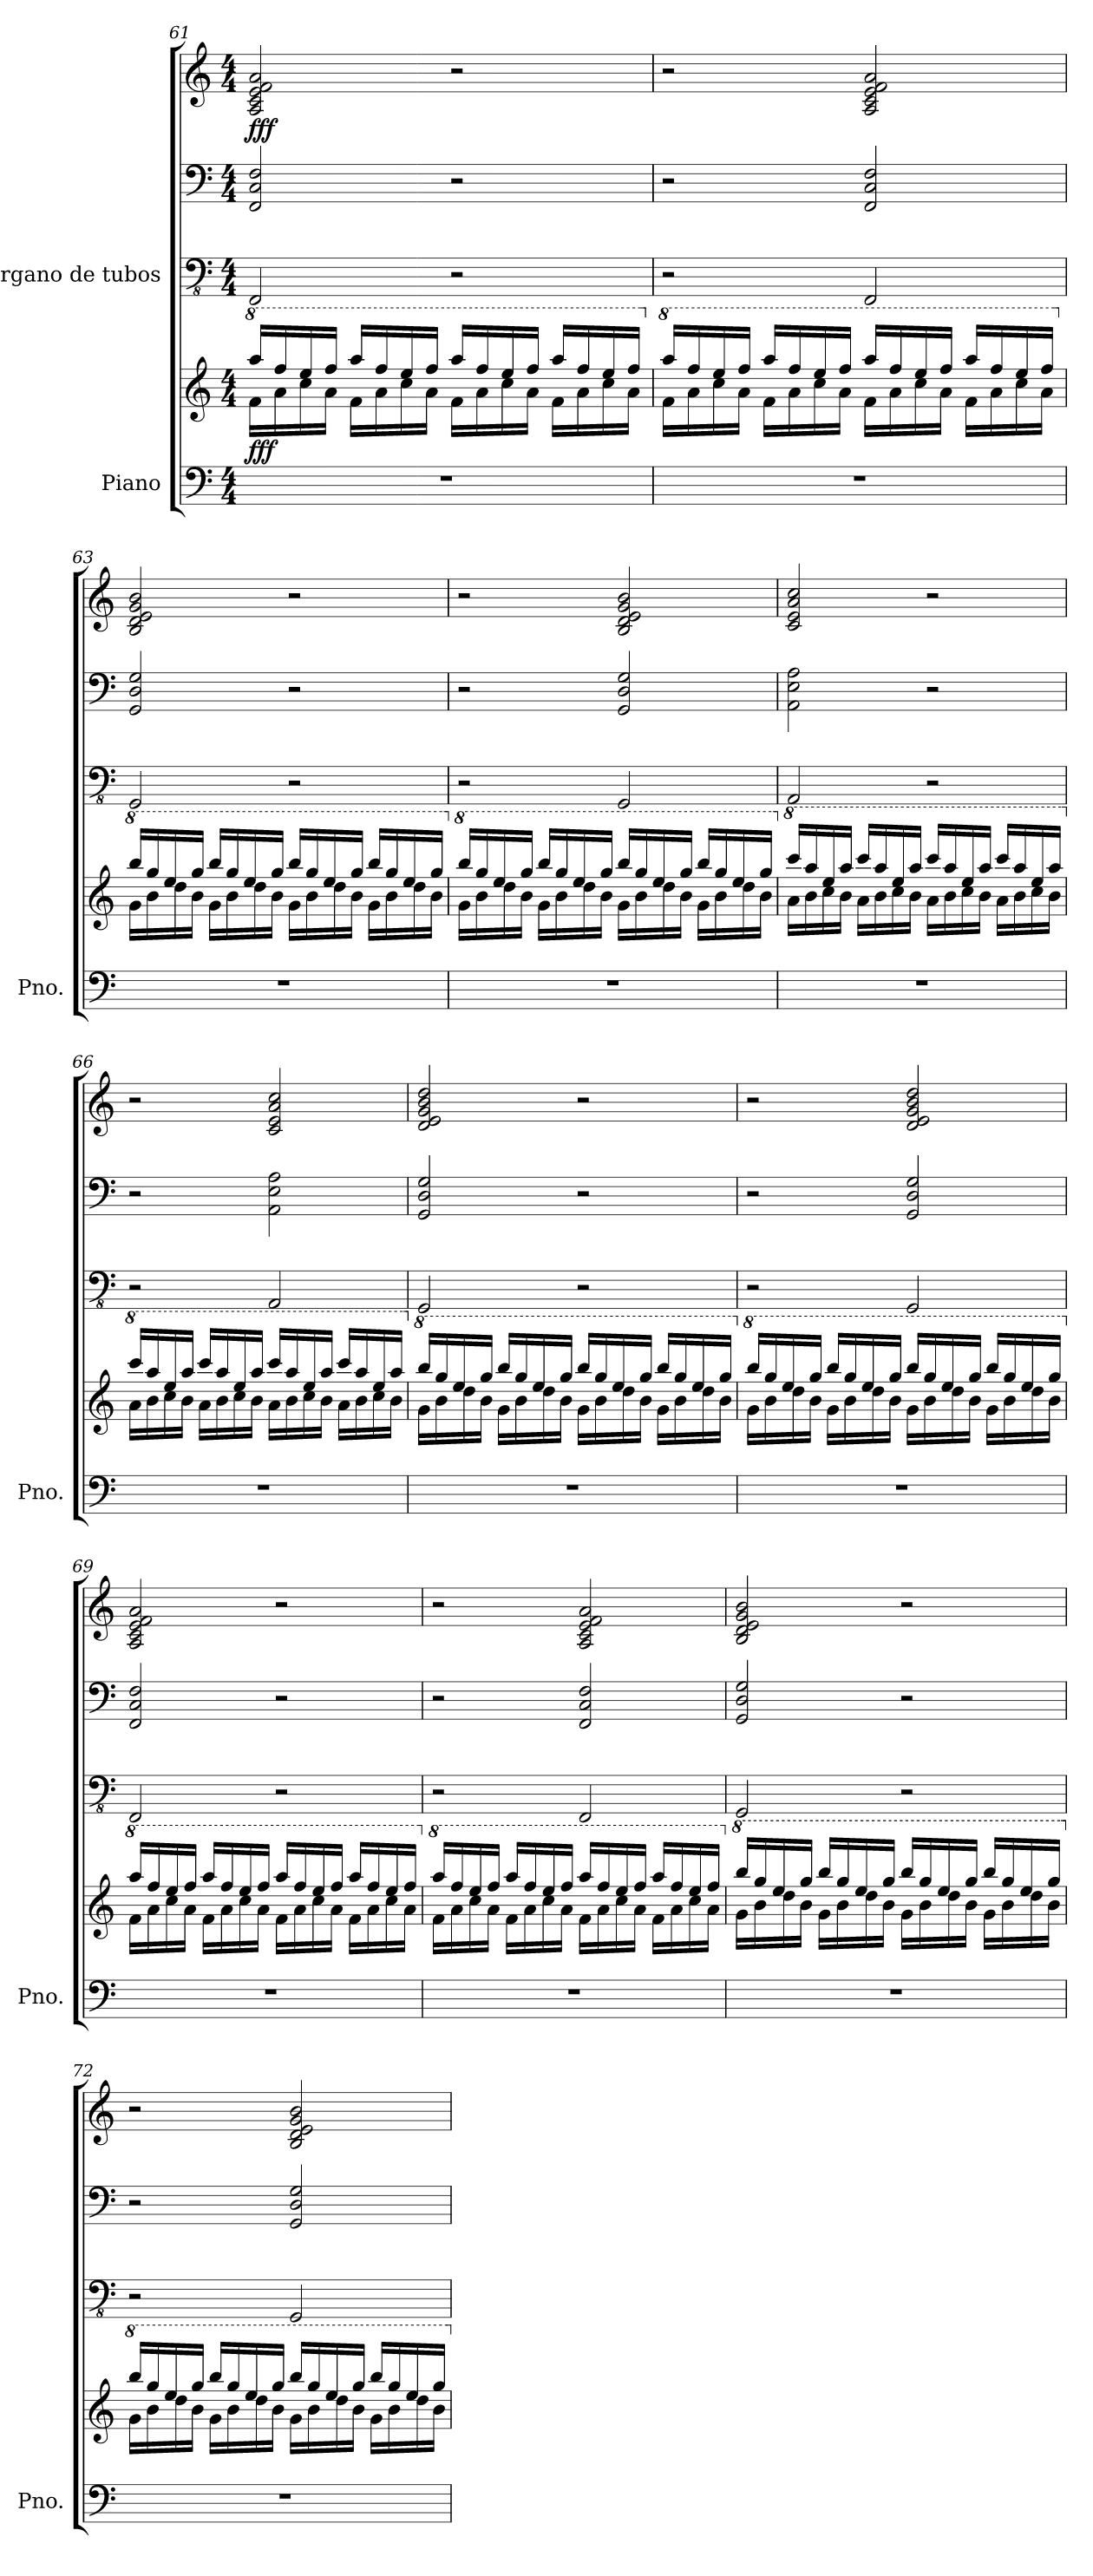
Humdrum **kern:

**kern	**kern	**dynam	**kern	**kern	**kern	**dynam
*part2	*part2	*part2	*part1	*part1	*part1	*part1
*staff5	*staff4	*staff4/5	*staff3	*staff2	*staff1	*staff1/2/3
*I"Piano	*	*	*I"Órgano de tubos	*	*	*
*I'Pno.	*	*	*	*	*	*
!!LO:PB:g=z
*clefF4	*clefG2	*	*clefFv4	*clefF4	*clefG2	*
*k[]	*k[]	*	*k[]	*k[]	*k[]	*
*M4/4	*M4/4	*	*M4/4	*M4/4	*M4/4	*
*	*8va	*	*	*	*	*
=61	=61	=61	=61	=61	=61	=61
*	*^	*	*	*	*	*
!	!	!	!LO:DY:b	!	!	!	!LO:DY:b
1r	16aaa/LL	16ff\LL	fff	2FFF/	2FF/ 2C/ 2F/	2A/ 2c/ 2e/ 2f/ 2a/	fff
.	16fff/	16aa\	.	.	.	.	.
.	16eee/	16ccc\	.	.	.	.	.
.	16fff/JJ	16aa\JJ	.	.	.	.	.
.	16aaa/LL	16ff\LL	.	.	.	.	.
.	16fff/	16aa\	.	.	.	.	.
.	16eee/	16ccc\	.	.	.	.	.
.	16fff/JJ	16aa\JJ	.	.	.	.	.
.	16aaa/LL	16ff\LL	.	2r	2r	2r	.
.	16fff/	16aa\	.	.	.	.	.
.	16eee/	16ccc\	.	.	.	.	.
.	16fff/JJ	16aa\JJ	.	.	.	.	.
.	16aaa/LL	16ff\LL	.	.	.	.	.
.	16fff/	16aa\	.	.	.	.	.
.	16eee/	16ccc\	.	.	.	.	.
.	16fff/JJ	16aa\JJ	.	.	.	.	.
=62	=62	=62	=62	=62	=62	=62	=62
*	*X8va	*	*	*	*	*	*
*	*8va	*	*	*	*	*	*
1r	16aaa/LL	16ff\LL	.	2r	2r	2r	.
.	16fff/	16aa\	.	.	.	.	.
.	16eee/	16ccc\	.	.	.	.	.
.	16fff/JJ	16aa\JJ	.	.	.	.	.
.	16aaa/LL	16ff\LL	.	.	.	.	.
.	16fff/	16aa\	.	.	.	.	.
.	16eee/	16ccc\	.	.	.	.	.
.	16fff/JJ	16aa\JJ	.	.	.	.	.
.	16aaa/LL	16ff\LL	.	2FFF/	2FF/ 2C/ 2F/	2A/ 2c/ 2e/ 2f/ 2a/	.
.	16fff/	16aa\	.	.	.	.	.
.	16eee/	16ccc\	.	.	.	.	.
.	16fff/JJ	16aa\JJ	.	.	.	.	.
.	16aaa/LL	16ff\LL	.	.	.	.	.
.	16fff/	16aa\	.	.	.	.	.
.	16eee/	16ccc\	.	.	.	.	.
.	16fff/JJ	16aa\JJ	.	.	.	.	.
!!LO:LB:g=z
=63	=63	=63	=63	=63	=63	=63	=63
*	*X8va	*	*	*	*	*	*
*	*8va	*	*	*	*	*	*
1r	16bbb/LL	16gg\LL	.	2GGG/	2GG/ 2D/ 2G/	2B/ 2d/ 2e/ 2g/ 2b/	.
.	16ggg/	16bb\	.	.	.	.	.
.	16eee/	16ddd\	.	.	.	.	.
.	16ggg/JJ	16bb\JJ	.	.	.	.	.
.	16bbb/LL	16gg\LL	.	.	.	.	.
.	16ggg/	16bb\	.	.	.	.	.
.	16eee/	16ddd\	.	.	.	.	.
.	16ggg/JJ	16bb\JJ	.	.	.	.	.
.	16bbb/LL	16gg\LL	.	2r	2r	2r	.
.	16ggg/	16bb\	.	.	.	.	.
.	16eee/	16ddd\	.	.	.	.	.
.	16ggg/JJ	16bb\JJ	.	.	.	.	.
.	16bbb/LL	16gg\LL	.	.	.	.	.
.	16ggg/	16bb\	.	.	.	.	.
.	16eee/	16ddd\	.	.	.	.	.
.	16ggg/JJ	16bb\JJ	.	.	.	.	.
=64	=64	=64	=64	=64	=64	=64	=64
*	*X8va	*	*	*	*	*	*
*	*8va	*	*	*	*	*	*
1r	16bbb/LL	16gg\LL	.	2r	2r	2r	.
.	16ggg/	16bb\	.	.	.	.	.
.	16eee/	16ddd\	.	.	.	.	.
.	16ggg/JJ	16bb\JJ	.	.	.	.	.
.	16bbb/LL	16gg\LL	.	.	.	.	.
.	16ggg/	16bb\	.	.	.	.	.
.	16eee/	16ddd\	.	.	.	.	.
.	16ggg/JJ	16bb\JJ	.	.	.	.	.
.	16bbb/LL	16gg\LL	.	2GGG/	2GG/ 2D/ 2G/	2B/ 2d/ 2e/ 2g/ 2b/	.
.	16ggg/	16bb\	.	.	.	.	.
.	16eee/	16ddd\	.	.	.	.	.
.	16ggg/JJ	16bb\JJ	.	.	.	.	.
.	16bbb/LL	16gg\LL	.	.	.	.	.
.	16ggg/	16bb\	.	.	.	.	.
.	16eee/	16ddd\	.	.	.	.	.
.	16ggg/JJ	16bb\JJ	.	.	.	.	.
!!LO:PB:g=z
=65	=65	=65	=65	=65	=65	=65	=65
*	*X8va	*	*	*	*	*	*
*	*8va	*	*	*	*	*	*
1r	16cccc/LL	16aa\LL	.	2AAA/	2AA\ 2E\ 2A\	2c/ 2e/ 2a/ 2cc/	.
.	16aaa/	16bb\	.	.	.	.	.
.	16eee/	16ccc\	.	.	.	.	.
.	16aaa/JJ	16bb\JJ	.	.	.	.	.
.	16cccc/LL	16aa\LL	.	.	.	.	.
.	16aaa/	16bb\	.	.	.	.	.
.	16eee/	16ccc\	.	.	.	.	.
.	16aaa/JJ	16bb\JJ	.	.	.	.	.
.	16cccc/LL	16aa\LL	.	2r	2r	2r	.
.	16aaa/	16bb\	.	.	.	.	.
.	16eee/	16ccc\	.	.	.	.	.
.	16aaa/JJ	16bb\JJ	.	.	.	.	.
.	16cccc/LL	16aa\LL	.	.	.	.	.
.	16aaa/	16bb\	.	.	.	.	.
.	16eee/	16ccc\	.	.	.	.	.
.	16aaa/JJ	16bb\JJ	.	.	.	.	.
=66	=66	=66	=66	=66	=66	=66	=66
*	*X8va	*	*	*	*	*	*
*	*8va	*	*	*	*	*	*
1r	16cccc/LL	16aa\LL	.	2r	2r	2r	.
.	16aaa/	16bb\	.	.	.	.	.
.	16eee/	16ccc\	.	.	.	.	.
.	16aaa/JJ	16bb\JJ	.	.	.	.	.
.	16cccc/LL	16aa\LL	.	.	.	.	.
.	16aaa/	16bb\	.	.	.	.	.
.	16eee/	16ccc\	.	.	.	.	.
.	16aaa/JJ	16bb\JJ	.	.	.	.	.
.	16cccc/LL	16aa\LL	.	2AAA/	2AA\ 2E\ 2A\	2c/ 2e/ 2a/ 2cc/	.
.	16aaa/	16bb\	.	.	.	.	.
.	16eee/	16ccc\	.	.	.	.	.
.	16aaa/JJ	16bb\JJ	.	.	.	.	.
.	16cccc/LL	16aa\LL	.	.	.	.	.
.	16aaa/	16bb\	.	.	.	.	.
.	16eee/	16ccc\	.	.	.	.	.
.	16aaa/JJ	16bb\JJ	.	.	.	.	.
!!LO:LB:g=z
=67	=67	=67	=67	=67	=67	=67	=67
*	*X8va	*	*	*	*	*	*
*	*8va	*	*	*	*	*	*
1r	16bbb/LL	16gg\LL	.	2GGG/	2GG/ 2D/ 2G/	2d/ 2e/ 2g/ 2b/ 2dd/	.
.	16ggg/	16bb\	.	.	.	.	.
.	16eee/	16ddd\	.	.	.	.	.
.	16ggg/JJ	16bb\JJ	.	.	.	.	.
.	16bbb/LL	16gg\LL	.	.	.	.	.
.	16ggg/	16bb\	.	.	.	.	.
.	16eee/	16ddd\	.	.	.	.	.
.	16ggg/JJ	16bb\JJ	.	.	.	.	.
.	16bbb/LL	16gg\LL	.	2r	2r	2r	.
.	16ggg/	16bb\	.	.	.	.	.
.	16eee/	16ddd\	.	.	.	.	.
.	16ggg/JJ	16bb\JJ	.	.	.	.	.
.	16bbb/LL	16gg\LL	.	.	.	.	.
.	16ggg/	16bb\	.	.	.	.	.
.	16eee/	16ddd\	.	.	.	.	.
.	16ggg/JJ	16bb\JJ	.	.	.	.	.
=68	=68	=68	=68	=68	=68	=68	=68
*	*X8va	*	*	*	*	*	*
*	*8va	*	*	*	*	*	*
1r	16bbb/LL	16gg\LL	.	2r	2r	2r	.
.	16ggg/	16bb\	.	.	.	.	.
.	16eee/	16ddd\	.	.	.	.	.
.	16ggg/JJ	16bb\JJ	.	.	.	.	.
.	16bbb/LL	16gg\LL	.	.	.	.	.
.	16ggg/	16bb\	.	.	.	.	.
.	16eee/	16ddd\	.	.	.	.	.
.	16ggg/JJ	16bb\JJ	.	.	.	.	.
.	16bbb/LL	16gg\LL	.	2GGG/	2GG/ 2D/ 2G/	2d/ 2e/ 2g/ 2b/ 2dd/	.
.	16ggg/	16bb\	.	.	.	.	.
.	16eee/	16ddd\	.	.	.	.	.
.	16ggg/JJ	16bb\JJ	.	.	.	.	.
.	16bbb/LL	16gg\LL	.	.	.	.	.
.	16ggg/	16bb\	.	.	.	.	.
.	16eee/	16ddd\	.	.	.	.	.
.	16ggg/JJ	16bb\JJ	.	.	.	.	.
!!LO:PB:g=z
=69	=69	=69	=69	=69	=69	=69	=69
*	*X8va	*	*	*	*	*	*
*	*8va	*	*	*	*	*	*
1r	16aaa/LL	16ff\LL	.	2FFF/	2FF/ 2C/ 2F/	2A/ 2c/ 2e/ 2f/ 2a/	.
.	16fff/	16aa\	.	.	.	.	.
.	16eee/	16ccc\	.	.	.	.	.
.	16fff/JJ	16aa\JJ	.	.	.	.	.
.	16aaa/LL	16ff\LL	.	.	.	.	.
.	16fff/	16aa\	.	.	.	.	.
.	16eee/	16ccc\	.	.	.	.	.
.	16fff/JJ	16aa\JJ	.	.	.	.	.
.	16aaa/LL	16ff\LL	.	2r	2r	2r	.
.	16fff/	16aa\	.	.	.	.	.
.	16eee/	16ccc\	.	.	.	.	.
.	16fff/JJ	16aa\JJ	.	.	.	.	.
.	16aaa/LL	16ff\LL	.	.	.	.	.
.	16fff/	16aa\	.	.	.	.	.
.	16eee/	16ccc\	.	.	.	.	.
.	16fff/JJ	16aa\JJ	.	.	.	.	.
=70	=70	=70	=70	=70	=70	=70	=70
*	*X8va	*	*	*	*	*	*
*	*8va	*	*	*	*	*	*
1r	16aaa/LL	16ff\LL	.	2r	2r	2r	.
.	16fff/	16aa\	.	.	.	.	.
.	16eee/	16ccc\	.	.	.	.	.
.	16fff/JJ	16aa\JJ	.	.	.	.	.
.	16aaa/LL	16ff\LL	.	.	.	.	.
.	16fff/	16aa\	.	.	.	.	.
.	16eee/	16ccc\	.	.	.	.	.
.	16fff/JJ	16aa\JJ	.	.	.	.	.
.	16aaa/LL	16ff\LL	.	2FFF/	2FF/ 2C/ 2F/	2A/ 2c/ 2e/ 2f/ 2a/	.
.	16fff/	16aa\	.	.	.	.	.
.	16eee/	16ccc\	.	.	.	.	.
.	16fff/JJ	16aa\JJ	.	.	.	.	.
.	16aaa/LL	16ff\LL	.	.	.	.	.
.	16fff/	16aa\	.	.	.	.	.
.	16eee/	16ccc\	.	.	.	.	.
.	16fff/JJ	16aa\JJ	.	.	.	.	.
!!LO:LB:g=z
=71	=71	=71	=71	=71	=71	=71	=71
*	*X8va	*	*	*	*	*	*
*	*8va	*	*	*	*	*	*
1r	16bbb/LL	16gg\LL	.	2GGG/	2GG/ 2D/ 2G/	2B/ 2d/ 2e/ 2g/ 2b/	.
.	16ggg/	16bb\	.	.	.	.	.
.	16eee/	16ddd\	.	.	.	.	.
.	16ggg/JJ	16bb\JJ	.	.	.	.	.
.	16bbb/LL	16gg\LL	.	.	.	.	.
.	16ggg/	16bb\	.	.	.	.	.
.	16eee/	16ddd\	.	.	.	.	.
.	16ggg/JJ	16bb\JJ	.	.	.	.	.
.	16bbb/LL	16gg\LL	.	2r	2r	2r	.
.	16ggg/	16bb\	.	.	.	.	.
.	16eee/	16ddd\	.	.	.	.	.
.	16ggg/JJ	16bb\JJ	.	.	.	.	.
.	16bbb/LL	16gg\LL	.	.	.	.	.
.	16ggg/	16bb\	.	.	.	.	.
.	16eee/	16ddd\	.	.	.	.	.
.	16ggg/JJ	16bb\JJ	.	.	.	.	.
=72	=72	=72	=72	=72	=72	=72	=72
*	*X8va	*	*	*	*	*	*
*	*8va	*	*	*	*	*	*
1r	16bbb/LL	16gg\LL	.	2r	2r	2r	.
.	16ggg/	16bb\	.	.	.	.	.
.	16eee/	16ddd\	.	.	.	.	.
.	16ggg/JJ	16bb\JJ	.	.	.	.	.
.	16bbb/LL	16gg\LL	.	.	.	.	.
.	16ggg/	16bb\	.	.	.	.	.
.	16eee/	16ddd\	.	.	.	.	.
.	16ggg/JJ	16bb\JJ	.	.	.	.	.
.	16bbb/LL	16gg\LL	.	2GGG/	2GG/ 2D/ 2G/	2B/ 2d/ 2e/ 2g/ 2b/	.
.	16ggg/	16bb\	.	.	.	.	.
.	16eee/	16ddd\	.	.	.	.	.
.	16ggg/JJ	16bb\JJ	.	.	.	.	.
.	16bbb/LL	16gg\LL	.	.	.	.	.
.	16ggg/	16bb\	.	.	.	.	.
.	16eee/	16ddd\	.	.	.	.	.
.	16ggg/JJ	16bb\JJ	.	.	.	.	.
*	*X8va	*	*	*	*	*	*
*	*v	*v	*	*	*	*	*
=	=	=	=	=	=	=
*-	*-	*-	*-	*-	*-	*-
